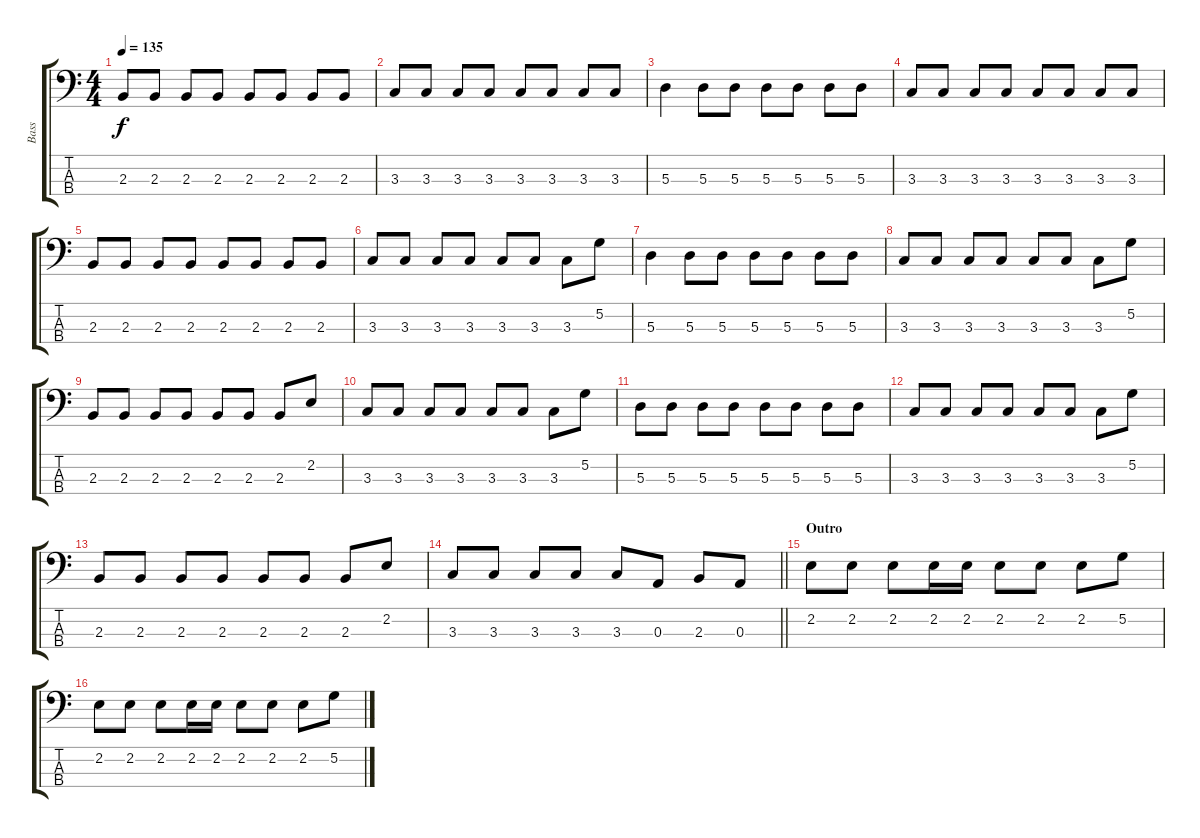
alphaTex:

\track ("Bass" "Bass") {instrument electricbasspick}
\staff {score tabs}
\tuning (G2 D2 A1 E1) {hide}
\ts (4 4)
\tempo 135
\clef f4
\ks c
2.3.8{dy f} 2.3.8 2.3.8 2.3.8 2.3.8 2.3.8 2.3.8 2.3.8 |
3.3.8 3.3.8 3.3.8 3.3.8 3.3.8 3.3.8 3.3.8 3.3.8 |
5.3.4 5.3.8 5.3.8 5.3.8 5.3.8 5.3.8 5.3.8 |
3.3.8 3.3.8 3.3.8 3.3.8 3.3.8 3.3.8 3.3.8 3.3.8 |
2.3.8 2.3.8 2.3.8 2.3.8 2.3.8 2.3.8 2.3.8 2.3.8 |
3.3.8 3.3.8 3.3.8 3.3.8 3.3.8 3.3.8 3.3.8 5.2.8 |
5.3.4 5.3.8 5.3.8 5.3.8 5.3.8 5.3.8 5.3.8 |
3.3.8 3.3.8 3.3.8 3.3.8 3.3.8 3.3.8 3.3.8 5.2.8 |
2.3.8 2.3.8 2.3.8 2.3.8 2.3.8 2.3.8 2.3.8 2.2.8 |
3.3.8 3.3.8 3.3.8 3.3.8 3.3.8 3.3.8 3.3.8 5.2.8 |
5.3.8 5.3.8 5.3.8 5.3.8 5.3.8 5.3.8 5.3.8 5.3.8 |
3.3.8 3.3.8 3.3.8 3.3.8 3.3.8 3.3.8 3.3.8 5.2.8 |
2.3.8 2.3.8 2.3.8 2.3.8 2.3.8 2.3.8 2.3.8 2.2.8 |
\barLineRight lightlight
3.3.8 3.3.8 3.3.8 3.3.8 3.3.8 0.3.8 2.3.8 0.3.8 |
\section ("" "Outro")
2.2.8 2.2.8 2.2.8 2.2.16 2.2.16 2.2.8 2.2.8 2.2.8 5.2.8 |
2.2.8 2.2.8 2.2.8 2.2.16 2.2.16 2.2.8 2.2.8 2.2.8 5.2.8
